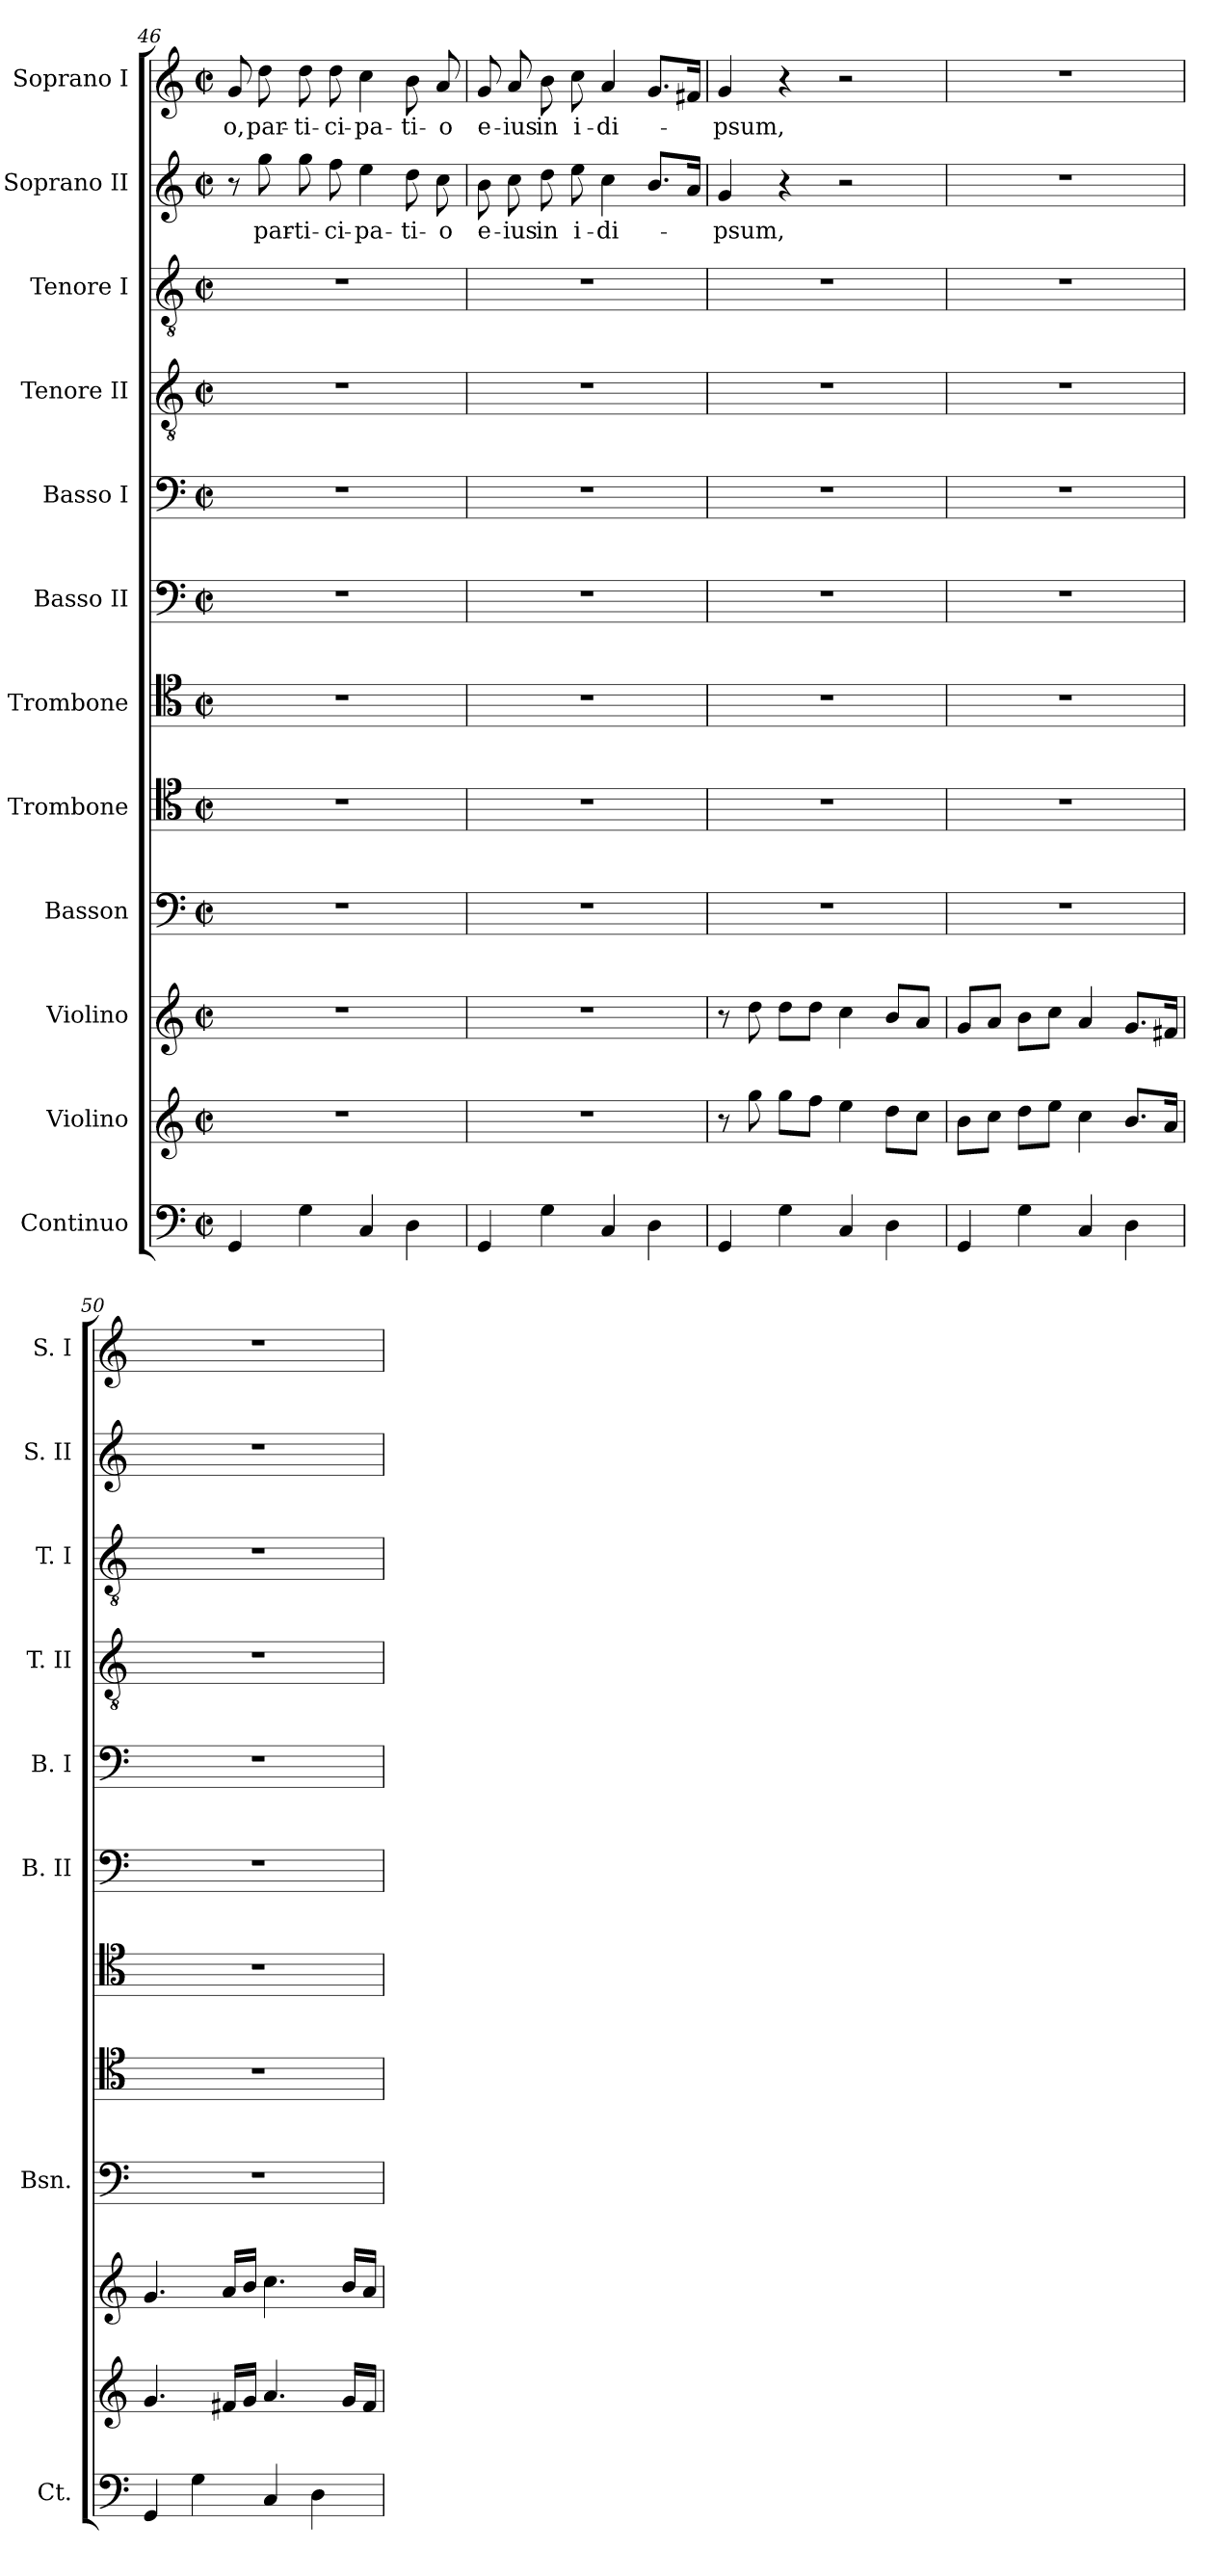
**kern	**kern	**kern	**kern	**kern	**kern	**kern	**kern	**kern	**kern	**kern	**text	**kern	**text
*part12	*part11	*part10	*part9	*part8	*part7	*part6	*part5	*part4	*part3	*part2	*part2	*part1	*part1
*staff12	*staff11	*staff10	*staff9	*staff8	*staff7	*staff6	*staff5	*staff4	*staff3	*staff2	*staff2	*staff1	*staff1
*I"Continuo	*I"Violino	*I"Violino	*I"Basson	*I"Trombone	*I"Trombone	*I"Basso II	*I"Basso I	*I"Tenore II	*I"Tenore I	*I"Soprano II	*	*I"Soprano I	*
*I'Ct.	*	*	*I'Bsn.	*	*	*I'B. II	*I'B. I	*I'T. II	*I'T. I	*I'S. II	*	*I'S. I	*
*clefF4	*clefG2	*clefG2	*clefF4	*clefC4	*clefC4	*clefF4	*clefF4	*clefGv2	*clefGv2	*clefG2	*	*clefG2	*
*k[]	*k[]	*k[]	*k[]	*k[]	*k[]	*k[]	*k[]	*k[]	*k[]	*k[]	*	*k[]	*
*M2/2	*M2/2	*M2/2	*M2/2	*M2/2	*M2/2	*M2/2	*M2/2	*M2/2	*M2/2	*M2/2	*	*M2/2	*
*met(c|)	*met(c|)	*met(c|)	*met(c|)	*met(c|)	*met(c|)	*met(c|)	*met(c|)	*met(c|)	*met(c|)	*met(c|)	*	*met(c|)	*
=46	=46	=46	=46	=46	=46	=46	=46	=46	=46	=46	=46	=46	=46
!	!	!	!	!	!	!	!	!	!	!	!	!	!LO:LY:b
4GG/	1r	1r	1r	1r	1r	1r	1r	1r	1r	8r	.	8g/	-o,
!	!	!	!	!	!	!	!	!	!	!	!LO:LY:b	!	!LO:LY:b
.	.	.	.	.	.	.	.	.	.	8gg\	par-	8dd\	par-
!	!	!	!	!	!	!	!	!	!	!	!LO:LY:b	!	!LO:LY:b
4G\	.	.	.	.	.	.	.	.	.	8gg\	-ti-	8dd\	-ti-
!	!	!	!	!	!	!	!	!	!	!	!LO:LY:b	!	!LO:LY:b
.	.	.	.	.	.	.	.	.	.	8ff\	-ci-	8dd\	-ci-
!	!	!	!	!	!	!	!	!	!	!	!LO:LY:b	!	!LO:LY:b
4C/	.	.	.	.	.	.	.	.	.	4ee\	-pa-	4cc\	-pa-
!	!	!	!	!	!	!	!	!	!	!	!LO:LY:b	!	!LO:LY:b
4D\	.	.	.	.	.	.	.	.	.	8dd\	-ti-	8b\	-ti-
!	!	!	!	!	!	!	!	!	!	!	!LO:LY:b	!	!LO:LY:b
.	.	.	.	.	.	.	.	.	.	8cc\	-o	8a/	-o
!!LO:LB:g=z
=47	=47	=47	=47	=47	=47	=47	=47	=47	=47	=47	=47	=47	=47
!	!	!	!	!	!	!	!	!	!	!	!LO:LY:b	!	!LO:LY:b
4GG/	1r	1r	1r	1r	1r	1r	1r	1r	1r	8b\	e-	8g/	e-
!	!	!	!	!	!	!	!	!	!	!	!LO:LY:b	!	!LO:LY:b
.	.	.	.	.	.	.	.	.	.	8cc\	-ius	8a/	-ius
!	!	!	!	!	!	!	!	!	!	!	!LO:LY:b	!	!LO:LY:b
4G\	.	.	.	.	.	.	.	.	.	8dd\	in	8b\	in
!	!	!	!	!	!	!	!	!	!	!	!LO:LY:b	!	!LO:LY:b
.	.	.	.	.	.	.	.	.	.	8ee\	i-	8cc\	i-
!	!	!	!	!	!	!	!	!	!	!	!LO:LY:b	!	!LO:LY:b
4C/	.	.	.	.	.	.	.	.	.	4cc\	-di-	4a/	-di-
4D\	.	.	.	.	.	.	.	.	.	8.b/L	.	8.g/L	.
.	.	.	.	.	.	.	.	.	.	16a/Jk	.	16f#X/Jk	.
=48	=48	=48	=48	=48	=48	=48	=48	=48	=48	=48	=48	=48	=48
!	!	!	!	!	!	!	!	!	!	!	!LO:LY:b	!	!LO:LY:b
4GG/	8r	8r	1r	1r	1r	1r	1r	1r	1r	4g/	-psum,	4g/	-psum,
.	8gg\	8dd\	.	.	.	.	.	.	.	.	.	.	.
4G\	8gg\L	8dd\L	.	.	.	.	.	.	.	4r	.	4r	.
.	8ff\J	8dd\J	.	.	.	.	.	.	.	.	.	.	.
4C/	4ee\	4cc\	.	.	.	.	.	.	.	2r	.	2r	.
4D\	8dd\L	8b/L	.	.	.	.	.	.	.	.	.	.	.
.	8cc\J	8a/J	.	.	.	.	.	.	.	.	.	.	.
=49	=49	=49	=49	=49	=49	=49	=49	=49	=49	=49	=49	=49	=49
4GG/	8b\L	8g/L	1r	1r	1r	1r	1r	1r	1r	1r	.	1r	.
.	8cc\J	8a/J	.	.	.	.	.	.	.	.	.	.	.
4G\	8dd\L	8b\L	.	.	.	.	.	.	.	.	.	.	.
.	8ee\J	8cc\J	.	.	.	.	.	.	.	.	.	.	.
4C/	4cc\	4a/	.	.	.	.	.	.	.	.	.	.	.
4D\	8.b/L	8.g/L	.	.	.	.	.	.	.	.	.	.	.
.	16a/Jk	16f#X/Jk	.	.	.	.	.	.	.	.	.	.	.
=50	=50	=50	=50	=50	=50	=50	=50	=50	=50	=50	=50	=50	=50
4GG/	4.g/	4.g/	1r	1r	1r	1r	1r	1r	1r	1r	.	1r	.
4G\	.	.	.	.	.	.	.	.	.	.	.	.	.
.	16f#X/LL	16a/LL	.	.	.	.	.	.	.	.	.	.	.
.	16g/JJ	16b/JJ	.	.	.	.	.	.	.	.	.	.	.
4C/	4.a/	4.cc\	.	.	.	.	.	.	.	.	.	.	.
4D\	.	.	.	.	.	.	.	.	.	.	.	.	.
.	16g/LL	16b/LL	.	.	.	.	.	.	.	.	.	.	.
.	16f#/JJ	16a/JJ	.	.	.	.	.	.	.	.	.	.	.
=	=	=	=	=	=	=	=	=	=	=	=	=	=
*-	*-	*-	*-	*-	*-	*-	*-	*-	*-	*-	*-	*-	*-
